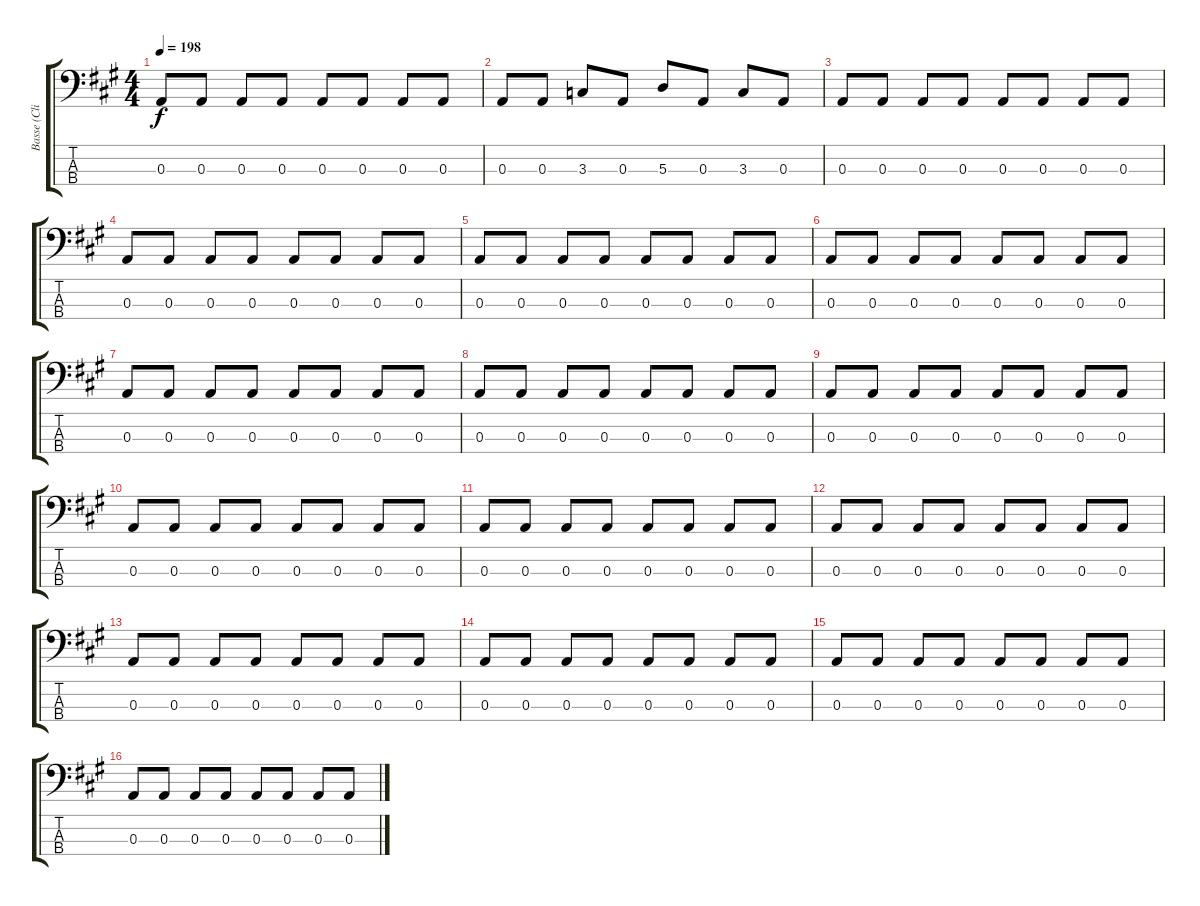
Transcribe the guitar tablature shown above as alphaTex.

\track ("Basse (Cliff Willams)" "Basse (Cli") {instrument electricbasspick}
\staff {score tabs}
\tuning (G2 D2 A1 E1) {hide}
\ts (4 4)
\tempo 198
\clef f4
\ks a
0.3.8{dy f} 0.3.8 0.3.8 0.3.8 0.3.8 0.3.8 0.3.8 0.3.8 |
0.3.8 0.3.8 3.3.8 0.3.8 5.3.8 0.3.8 3.3.8 0.3.8 |
0.3.8 0.3.8 0.3.8 0.3.8 0.3.8 0.3.8 0.3.8 0.3.8 |
0.3.8 0.3.8 0.3.8 0.3.8 0.3.8 0.3.8 0.3.8 0.3.8 |
0.3.8 0.3.8 0.3.8 0.3.8 0.3.8 0.3.8 0.3.8 0.3.8 |
0.3.8 0.3.8 0.3.8 0.3.8 0.3.8 0.3.8 0.3.8 0.3.8 |
0.3.8 0.3.8 0.3.8 0.3.8 0.3.8 0.3.8 0.3.8 0.3.8 |
0.3.8 0.3.8 0.3.8 0.3.8 0.3.8 0.3.8 0.3.8 0.3.8 |
0.3.8 0.3.8 0.3.8 0.3.8 0.3.8 0.3.8 0.3.8 0.3.8 |
0.3.8 0.3.8 0.3.8 0.3.8 0.3.8 0.3.8 0.3.8 0.3.8 |
0.3.8 0.3.8 0.3.8 0.3.8 0.3.8 0.3.8 0.3.8 0.3.8 |
0.3.8 0.3.8 0.3.8 0.3.8 0.3.8 0.3.8 0.3.8 0.3.8 |
0.3.8 0.3.8 0.3.8 0.3.8 0.3.8 0.3.8 0.3.8 0.3.8 |
0.3.8 0.3.8 0.3.8 0.3.8 0.3.8 0.3.8 0.3.8 0.3.8 |
0.3.8 0.3.8 0.3.8 0.3.8 0.3.8 0.3.8 0.3.8 0.3.8 |
0.3.8 0.3.8 0.3.8 0.3.8 0.3.8 0.3.8 0.3.8 0.3.8
